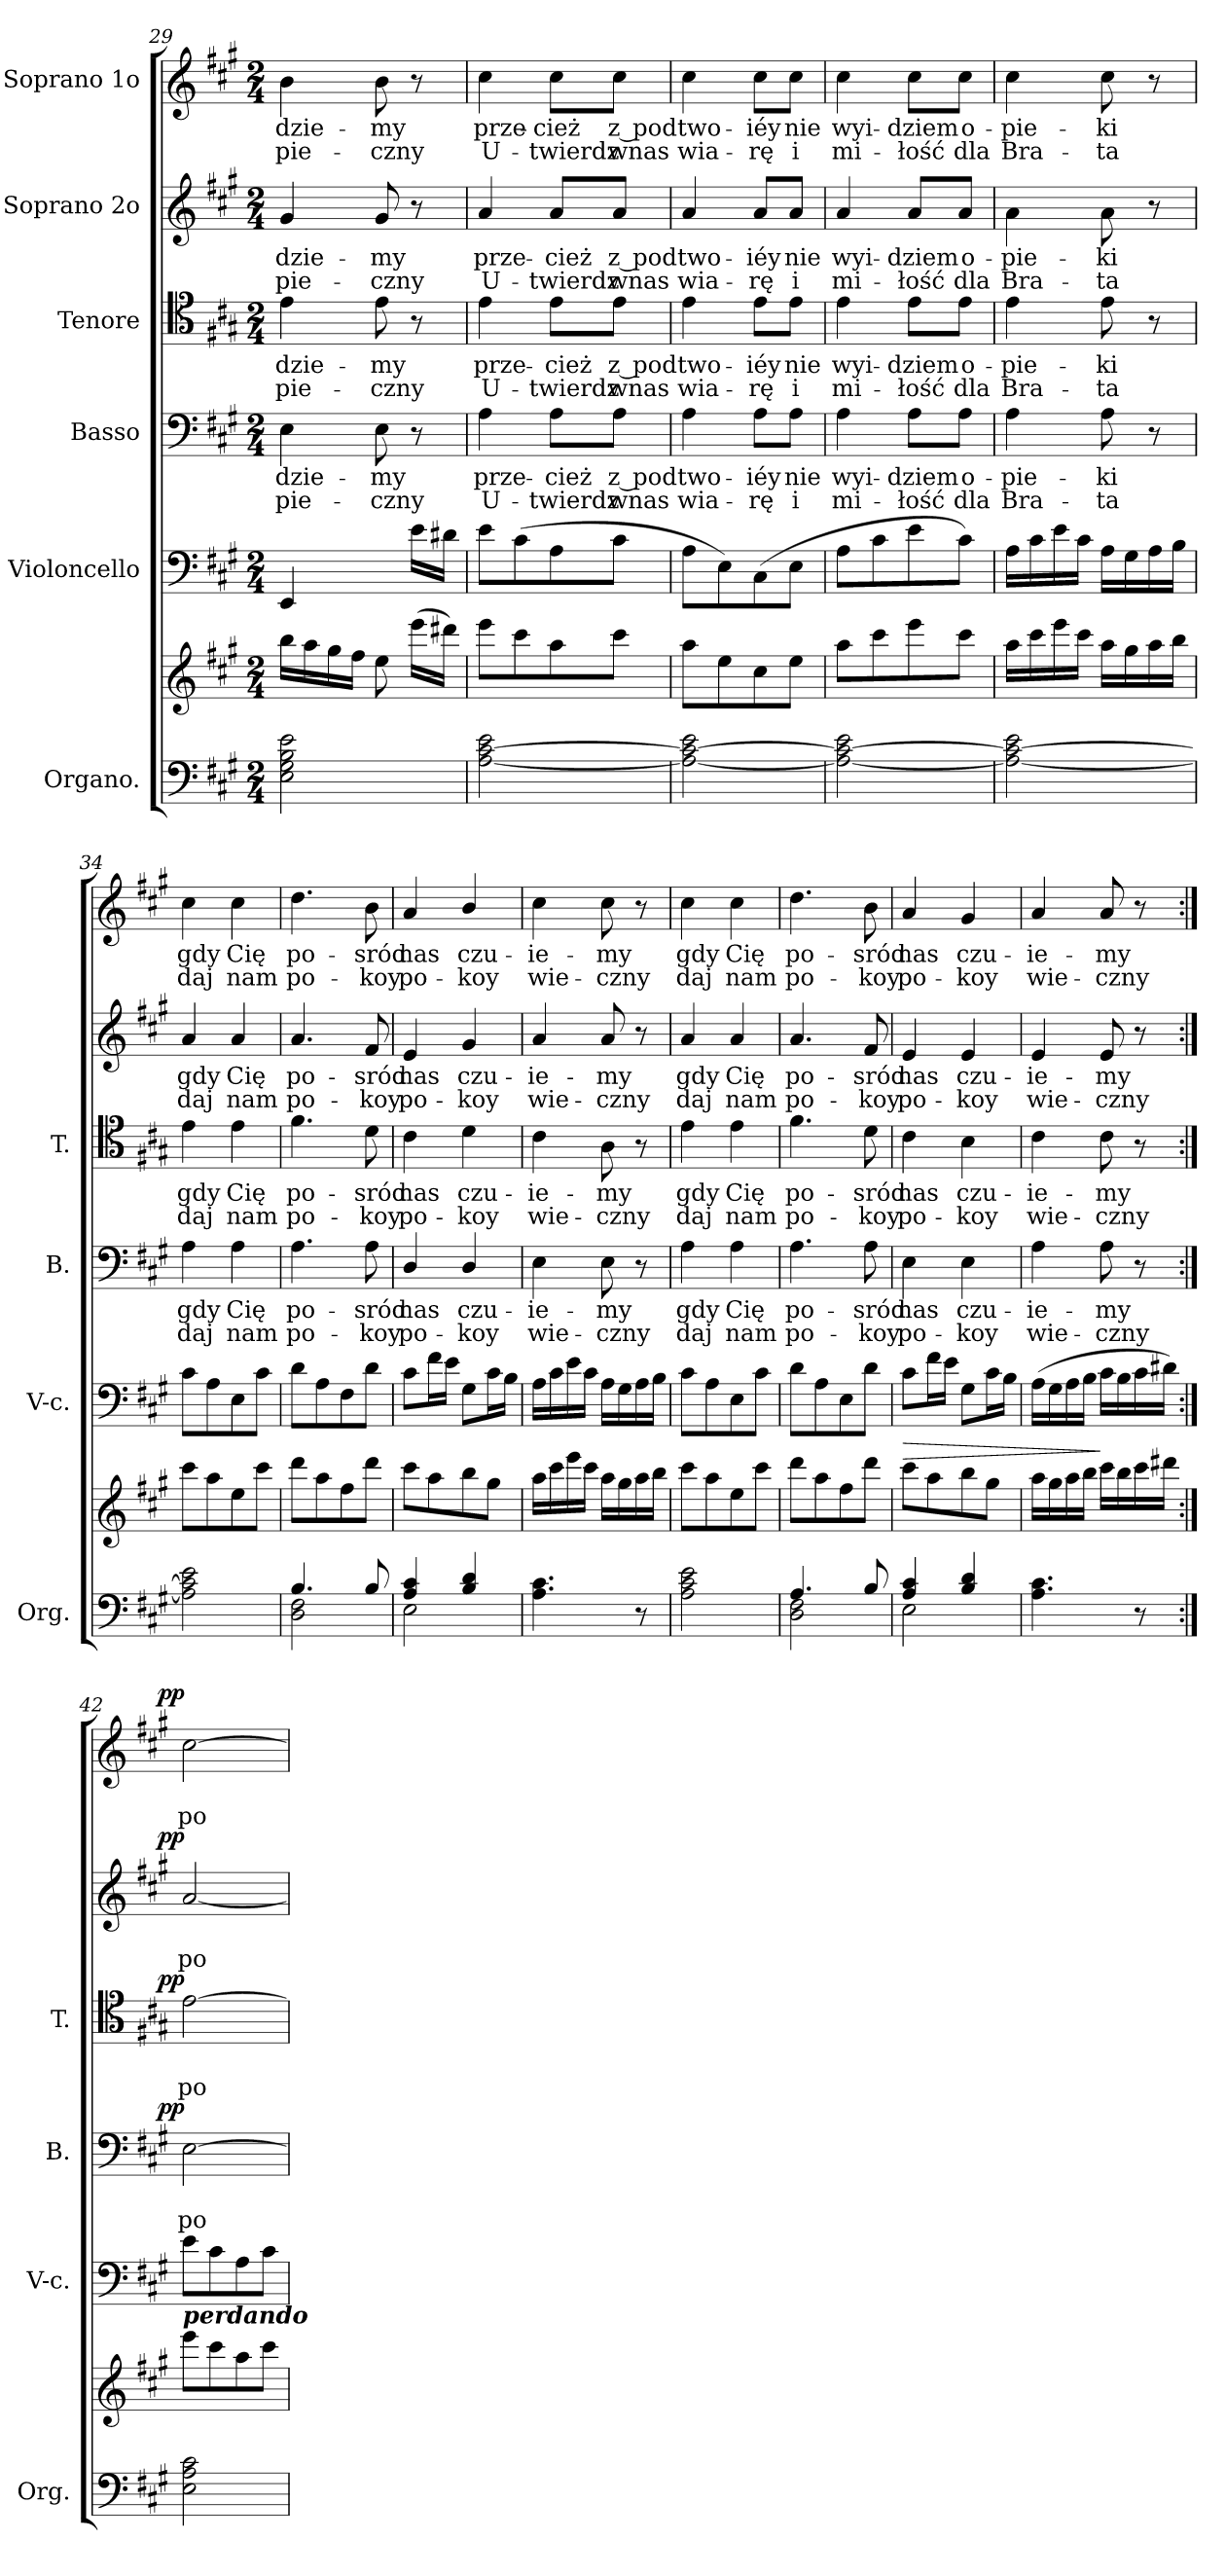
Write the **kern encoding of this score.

**kern	**kern	**dynam	**kern	**kern	**text	**text	**dynam	**kern	**text	**text	**dynam	**kern	**text	**text	**dynam	**kern	**text	**text	**dynam
*part6	*part6	*part6	*part5	*part4	*part4	*part4	*part4	*part3	*part3	*part3	*part3	*part2	*part2	*part2	*part2	*part1	*part1	*part1	*part1
*staff7	*staff6	*staff6/7	*staff5	*staff4	*staff4	*staff4	*staff4	*staff3	*staff3	*staff3	*staff3	*staff2	*staff2	*staff2	*staff2	*staff1	*staff1	*staff1	*staff1
*I"Organo.	*	*	*I"Violoncello	*I"Basso	*	*	*	*I"Tenore	*	*	*	*I"Soprano 2o	*	*	*	*I"Soprano 1o	*	*	*
*I'Org.	*	*	*I'V-c.	*I'B.	*	*	*	*I'T.	*	*	*	*	*	*	*	*	*	*	*
*clefF4	*clefG2	*	*clefF4	*clefF4	*	*	*	*clefC4	*	*	*	*clefG2	*	*	*	*clefG2	*	*	*
*k[f#c#g#]	*k[f#c#g#]	*	*k[f#c#g#]	*k[f#c#g#]	*	*	*	*k[f#c#g#]	*	*	*	*k[f#c#g#]	*	*	*	*k[f#c#g#]	*	*	*
*M2/4	*M2/4	*	*M2/4	*M2/4	*	*	*	*M2/4	*	*	*	*M2/4	*	*	*	*M2/4	*	*	*
=29	=29	=29	=29	=29	=29	=29	=29	=29	=29	=29	=29	=29	=29	=29	=29	=29	=29	=29	=29
2E\ 2G#\ 2B\ 2e\	16bb\LL	.	4EE/	4E\	-dzie-	-pie-	.	4e\	-dzie-	-pie-	.	4g#/	-dzie-	-pie-	.	4b\	-dzie-	-pie-	.
.	16aa\	.	.	.	.	.	.	.	.	.	.	.	.	.	.	.	.	.	.
.	16gg#\	.	.	.	.	.	.	.	.	.	.	.	.	.	.	.	.	.	.
.	16ff#\JJ	.	.	.	.	.	.	.	.	.	.	.	.	.	.	.	.	.	.
.	8ee\	.	8ryy	8E\	-my	-czny	.	8e\	-my	-czny	.	8g#/	-my	-czny	.	8b\	-my	-czny	.
.	(16eee\LL	.	16e\LL	8r	.	.	.	8r	.	.	.	8r	.	.	.	8r	.	.	.
.	16ddd#X\JJ)	.	16d#X\JJ	.	.	.	.	.	.	.	.	.	.	.	.	.	.	.	.
=30	=30	=30	=30	=30	=30	=30	=30	=30	=30	=30	=30	=30	=30	=30	=30	=30	=30	=30	=30
[2A\ [2c#\ 2e\	8eee\L	.	8e\L	4A\	prze-	U-	.	4e\	prze-	U-	.	4a/	prze-	U-	.	4cc#\	prze-	U-	.
.	8ccc#\	.	(8c#\	.	.	.	.	.	.	.	.	.	.	.	.	.	.	.	.
.	8aa\	.	8A\	8A\L	-cież	-twierdz	.	8e\L	-cież	-twierdz	.	8a/L	-cież	-twierdz	.	8cc#\L	-cież	-twierdz	.
.	8ccc#\J	.	8c#\J	8A\J	z pod	wnas	.	8e\J	z pod	wnas	.	8a/J	z pod	wnas	.	8cc#\J	z pod	wnas	.
=31	=31	=31	=31	=31	=31	=31	=31	=31	=31	=31	=31	=31	=31	=31	=31	=31	=31	=31	=31
2A_\ 2c#_\ 2e\	8aa\L	.	8A\L	4A\	two-	wia-	.	4e\	two-	wia-	.	4a/	two-	wia-	.	4cc#\	two-	wia-	.
.	8ee\	.	8E\)	.	.	.	.	.	.	.	.	.	.	.	.	.	.	.	.
.	8cc#\	.	(8C#\	8A\L	-iéy	-rę	.	8e\L	-iéy	-rę	.	8a/L	-iéy	-rę	.	8cc#\L	-iéy	-rę	.
.	8ee\J	.	8E\J	8A\J	nie	i	.	8e\J	nie	i	.	8a/J	nie	i	.	8cc#\J	nie	i	.
=32	=32	=32	=32	=32	=32	=32	=32	=32	=32	=32	=32	=32	=32	=32	=32	=32	=32	=32	=32
2A_\ 2c#_\ 2e\	8aa\L	.	8A\L	4A\	wyi-	mi-	.	4e\	wyi-	mi-	.	4a/	wyi-	mi-	.	4cc#\	wyi-	mi-	.
.	8ccc#\	.	8c#\	.	.	.	.	.	.	.	.	.	.	.	.	.	.	.	.
.	8eee\	.	8e\	8A\L	-dziem	-łość	.	8e\L	-dziem	-łość	.	8a/L	-dziem	-łość	.	8cc#\L	-dziem	-łość	.
.	8ccc#\J	.	8c#\J)	8A\J	o-	dla	.	8e\J	o-	dla	.	8a/J	o-	dla	.	8cc#\J	o-	dla	.
=33	=33	=33	=33	=33	=33	=33	=33	=33	=33	=33	=33	=33	=33	=33	=33	=33	=33	=33	=33
2A_\ 2c#_\ 2e\	16aa\LL	.	16A\LL	4A\	-pie-	Bra-	.	4e\	-pie-	Bra-	.	4a\	-pie-	Bra-	.	4cc#\	-pie-	Bra-	.
.	16ccc#\	.	16c#\	.	.	.	.	.	.	.	.	.	.	.	.	.	.	.	.
.	16eee\	.	16e\	.	.	.	.	.	.	.	.	.	.	.	.	.	.	.	.
.	16ccc#\JJ	.	16c#\JJ	.	.	.	.	.	.	.	.	.	.	.	.	.	.	.	.
.	16aa\LL	.	16A\LL	8A\	-ki	-ta	.	8e\	-ki	-ta	.	8a\	-ki	-ta	.	8cc#\	-ki	-ta	.
.	16gg#\	.	16G#\	.	.	.	.	.	.	.	.	.	.	.	.	.	.	.	.
.	16aa\	.	16A\	8r	.	.	.	8r	.	.	.	8r	.	.	.	8r	.	.	.
.	16bb\JJ	.	16B\JJ	.	.	.	.	.	.	.	.	.	.	.	.	.	.	.	.
=34	=34	=34	=34	=34	=34	=34	=34	=34	=34	=34	=34	=34	=34	=34	=34	=34	=34	=34	=34
2A]\ 2c#]\ 2e\	8ccc#\L	.	8c#\L	4A\	gdy	daj	.	4e\	gdy	daj	.	4a/	gdy	daj	.	4cc#\	gdy	daj	.
.	8aa\	.	8A\	.	.	.	.	.	.	.	.	.	.	.	.	.	.	.	.
.	8ee\	.	8E\	4A\	Cię	nam	.	4e\	Cię	nam	.	4a/	Cię	nam	.	4cc#\	Cię	nam	.
.	8ccc#\J	.	8c#\J	.	.	.	.	.	.	.	.	.	.	.	.	.	.	.	.
=35	=35	=35	=35	=35	=35	=35	=35	=35	=35	=35	=35	=35	=35	=35	=35	=35	=35	=35	=35
*^	*	*	*	*	*	*	*	*	*	*	*	*	*	*	*	*	*	*	*
4.B/	2D\ 2F#\	8ddd\L	.	8d\L	4.A\	po-	po-	.	4.f#\	po-	po-	.	4.a/	po-	po-	.	4.dd\	po-	po-	.
.	.	8aa\	.	8A\	.	.	.	.	.	.	.	.	.	.	.	.	.	.	.	.
.	.	8ff#\	.	8F#\	.	.	.	.	.	.	.	.	.	.	.	.	.	.	.	.
8B/	.	8ddd\J	.	8d\J	8A\	-sród	-koy	.	8d\	-sród	-koy	.	8f#/	-sród	-koy	.	8b\	-sród	-koy	.
=36	=36	=36	=36	=36	=36	=36	=36	=36	=36	=36	=36	=36	=36	=36	=36	=36	=36	=36	=36	=36
4A/ 4c#/	2E\	8ccc#\L	.	8c#\L	4D/	nas	po-	.	4c#\	nas	po-	.	4e/	nas	po-	.	4a/	nas	po-	.
.	.	8aa\	.	16f#\L	.	.	.	.	.	.	.	.	.	.	.	.	.	.	.	.
.	.	.	.	16e\JJ	.	.	.	.	.	.	.	.	.	.	.	.	.	.	.	.
4B/ 4d/	.	8bb\	.	8G#\L	4D/	czu-	-koy	.	4d\	czu-	-koy	.	4g#/	czu-	-koy	.	4b/	czu-	-koy	.
.	.	8gg#\J	.	16c#\L	.	.	.	.	.	.	.	.	.	.	.	.	.	.	.	.
.	.	.	.	16B\JJ	.	.	.	.	.	.	.	.	.	.	.	.	.	.	.	.
*v	*v	*	*	*	*	*	*	*	*	*	*	*	*	*	*	*	*	*	*	*
=37	=37	=37	=37	=37	=37	=37	=37	=37	=37	=37	=37	=37	=37	=37	=37	=37	=37	=37	=37
4.A\ 4.c#\	16aa\LL	.	16A\LL	4E\	-ie-	wie-	.	4c#\	-ie-	wie-	.	4a/	-ie-	wie-	.	4cc#\	-ie-	wie-	.
.	16ccc#\	.	16c#\	.	.	.	.	.	.	.	.	.	.	.	.	.	.	.	.
.	16eee\	.	16e\	.	.	.	.	.	.	.	.	.	.	.	.	.	.	.	.
.	16ccc#\JJ	.	16c#\JJ	.	.	.	.	.	.	.	.	.	.	.	.	.	.	.	.
.	16aa\LL	.	16A\LL	8E\	-my	-czny	.	8A\	-my	-czny	.	8a/	-my	-czny	.	8cc#\	-my	-czny	.
.	16gg#\	.	16G#\	.	.	.	.	.	.	.	.	.	.	.	.	.	.	.	.
8r	16aa\	.	16A\	8r	.	.	.	8r	.	.	.	8r	.	.	.	8r	.	.	.
.	16bb\JJ	.	16B\JJ	.	.	.	.	.	.	.	.	.	.	.	.	.	.	.	.
=38	=38	=38	=38	=38	=38	=38	=38	=38	=38	=38	=38	=38	=38	=38	=38	=38	=38	=38	=38
2A\ 2c#\ 2e\	8ccc#\L	.	8c#\L	4A\	gdy	daj	.	4e\	gdy	daj	.	4a/	gdy	daj	.	4cc#\	gdy	daj	.
.	8aa\	.	8A\	.	.	.	.	.	.	.	.	.	.	.	.	.	.	.	.
.	8ee\	.	8E\	4A\	Cię	nam	.	4e\	Cię	nam	.	4a/	Cię	nam	.	4cc#\	Cię	nam	.
.	8ccc#\J	.	8c#\J	.	.	.	.	.	.	.	.	.	.	.	.	.	.	.	.
=39	=39	=39	=39	=39	=39	=39	=39	=39	=39	=39	=39	=39	=39	=39	=39	=39	=39	=39	=39
*^	*	*	*	*	*	*	*	*	*	*	*	*	*	*	*	*	*	*	*
4.A/	2D\ 2F#\	8ddd\L	.	8d\L	4.A\	po-	po-	.	4.f#\	po-	po-	.	4.a/	po-	po-	.	4.dd\	po-	po-	.
.	.	8aa\	.	8A\	.	.	.	.	.	.	.	.	.	.	.	.	.	.	.	.
.	.	8ff#\	.	8E\	.	.	.	.	.	.	.	.	.	.	.	.	.	.	.	.
8B/	.	8ddd\J	.	8d\J	8A\	-sród	-koy	.	8d\	-sród	-koy	.	8f#/	-sród	-koy	.	8b\	-sród	-koy	.
=40	=40	=40	=40	=40	=40	=40	=40	=40	=40	=40	=40	=40	=40	=40	=40	=40	=40	=40	=40	=40
!	!	!	!LO:HP:a	!	!	!	!	!	!	!	!	!	!	!	!	!	!	!	!	!
4A/ 4c#/	2E\	8ccc#\L	>	8c#\L	4E\	nas	po-	.	4c#\	nas	po-	.	4e/	nas	po-	.	4a/	nas	po-	.
.	.	8aa\	.	16f#\L	.	.	.	.	.	.	.	.	.	.	.	.	.	.	.	.
.	.	.	.	16e\JJ	.	.	.	.	.	.	.	.	.	.	.	.	.	.	.	.
4B/ 4d/	.	8bb\	.	8G#\L	4E\	czu-	-koy	.	4B\	czu-	-koy	.	4e/	czu-	-koy	.	4g#/	czu-	-koy	.
.	.	8gg#\J	.	16c#\L	.	.	.	.	.	.	.	.	.	.	.	.	.	.	.	.
.	.	.	.	16B\JJ	.	.	.	.	.	.	.	.	.	.	.	.	.	.	.	.
*v	*v	*	*	*	*	*	*	*	*	*	*	*	*	*	*	*	*	*	*	*
=41	=41	=41	=41	=41	=41	=41	=41	=41	=41	=41	=41	=41	=41	=41	=41	=41	=41	=41	=41
4.A\ 4.c#\	16aa\LL	.	(16A\LL	4A\	-ie-	wie-	.	4c#\	-ie-	wie-	.	4e/	-ie-	wie-	.	4a/	-ie-	wie-	.
.	16gg#\	.	16G#\	.	.	.	.	.	.	.	.	.	.	.	.	.	.	.	.
.	16aa\	.	16A\	.	.	.	.	.	.	.	.	.	.	.	.	.	.	.	.
.	16bb\JJ	.	16B\JJ	.	.	.	.	.	.	.	.	.	.	.	.	.	.	.	.
.	16ccc#\LL	]	16c#\LL	8A\	-my	-czny	.	8c#\	-my	-czny	.	8e/	-my	-czny	.	8a/	-my	-czny	.
.	16bb\	.	16B\	.	.	.	.	.	.	.	.	.	.	.	.	.	.	.	.
8r	16ccc#\	.	16c#\	8r	.	.	.	8r	.	.	.	8r	.	.	.	8r	.	.	.
.	16ddd#X\JJ	.	16d#X\JJ)	.	.	.	.	.	.	.	.	.	.	.	.	.	.	.	.
=42:|!	=42:|!	=42:|!	=42:|!	=42:|!	=42:|!	=42:|!	=42:|!	=42:|!	=42:|!	=42:|!	=42:|!	=42:|!	=42:|!	=42:|!	=42:|!	=42:|!	=42:|!	=42:|!	=42:|!
!	!LO:TX:a:Bi:t=perdando	!	!	!	!	!	!	!	!	!	!	!	!	!	!	!	!	!	!
!	!	!	!	!	!	!	!LO:DY:a:rj	!	!	!	!LO:DY:a:rj	!	!	!	!LO:DY:a:rj	!	!	!	!LO:DY:a:rj
2E\ 2A\ 2c#\	8eee\L	.	8e\L	[2E\	.	po-	pp	[2e\	.	po-	pp	[2a/	.	po-	pp	[2cc#\	.	po-	pp
.	8ccc#\	.	8c#\	.	.	.	.	.	.	.	.	.	.	.	.	.	.	.	.
.	8aa\	.	8A\	.	.	.	.	.	.	.	.	.	.	.	.	.	.	.	.
.	8ccc#\J	.	8c#\J	.	.	.	.	.	.	.	.	.	.	.	.	.	.	.	.
=	=	=	=	=	=	=	=	=	=	=	=	=	=	=	=	=	=	=	=
*-	*-	*-	*-	*-	*-	*-	*-	*-	*-	*-	*-	*-	*-	*-	*-	*-	*-	*-	*-
